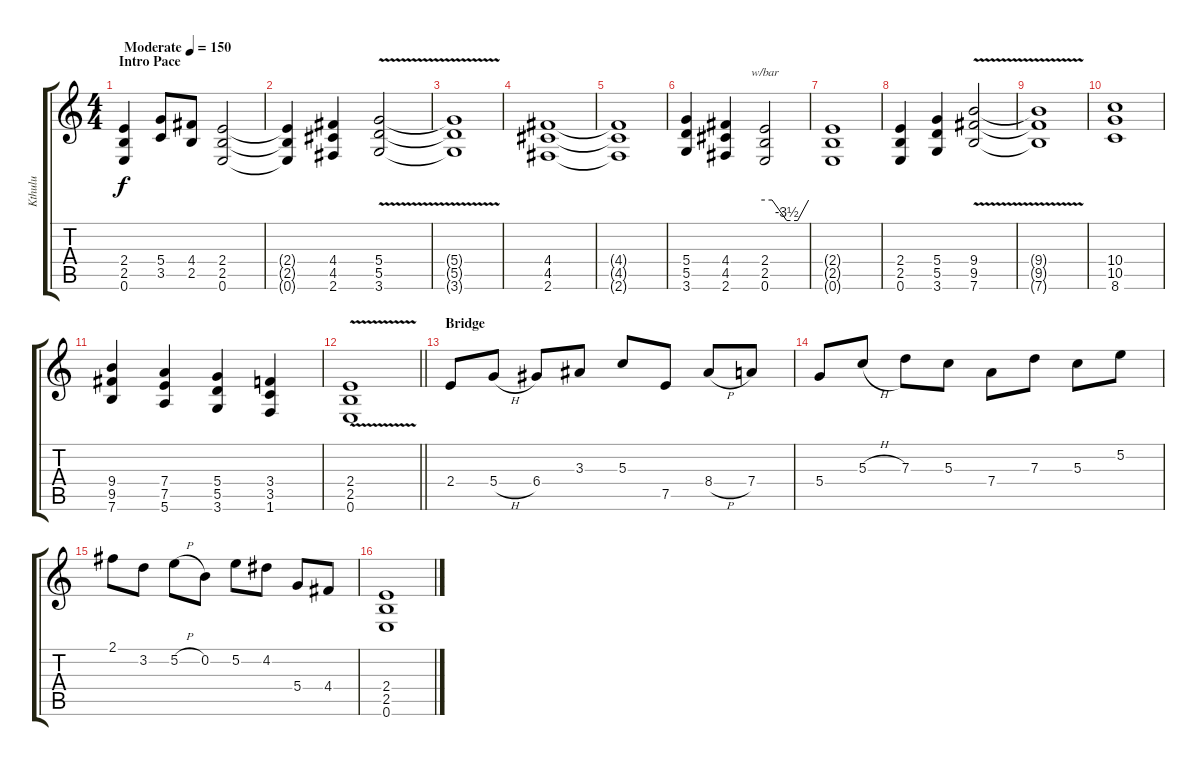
\track ("Kthulu" "Kthulu") {instrument distortionguitar}
\staff {score tabs}
\tuning (E4 B3 G3 D3 A2 E2) {hide}
\ts (4 4)
\section ("" "Intro Pace")
\tempo (150 "Moderate")
\clef g2
\ks c
(2.4 2.5 0.6).4{dy f instrument distortionguitar} (5.4 3.5).8 (4.4 2.5).8 (2.4 2.5 0.6).2 |
(2.4{t} 2.5{t} 0.6{t}).4 (4.4 4.5 2.6).4 (5.4{v} 5.5{v} 3.6{v}).2 |
(5.4{t} 5.5{t} 3.6{t}).1 |
(4.4 4.5 2.6).1 |
(4.4{t} 4.5{t} 2.6{t}).1 |
(5.4 5.5 3.6).4 (4.4 4.5 2.6).4 (2.4 2.5 0.6).2{tbe (custom default 0 0 10 0 30 -14 45 -14 60 0)} |
(2.4{t} 2.5{t} 0.6{t}).1 |
(2.4 2.5 0.6).4 (5.4 5.5 3.6).4 (9.4 9.5 7.6{v}).2 |
(9.4{t} 9.5{t} 7.6{t}).1 |
(10.4 10.5 8.6).1 |
(9.4 9.5 7.6).4 (7.4 7.5 5.6).4 (5.4 5.5 3.6).4 (3.4 3.5 1.6).4 |
\barLineRight lightlight
(2.4{v} 2.5{v} 0.6{v}).1 |
\section ("" "Bridge")
2.4.8 5.4{h}.8 6.4.8 3.3.8 5.3.8 7.5.8 8.4{h}.8 7.4.8 |
5.4.8 5.3{h}.8 7.3.8 5.3.8 7.4.8 7.3.8 5.3.8 5.2.8 |
2.1.8 3.2.8 5.2{h}.8 0.2.8 5.2.8 4.2.8 5.4.8 4.4.8 |
(2.4 2.5 0.6).1
